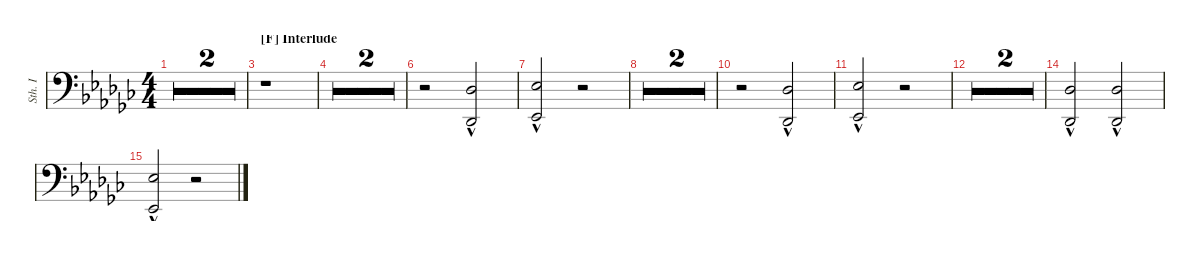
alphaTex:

\defaultSystemsLayout 4
\hideDynamics
\bracketExtendMode groupsimilarinstruments
\otherSystemsTrackNameOrientation horizontal
\track ("Synthesizer I" "Sth. I") {multiBarRest instrument lead2sawtooth}
\staff {score}
\tuning (E4 B3 G3 D3 A2 E2)
\ts (4 4)
\tempo 139
\clef f4
\ks gb
r.1{dy mf beam Down} |
r.1{beam Down} |
\section ("F" "Interlude")
r.1{beam Down} |
r.1{beam Down} |
r.1{beam Down} |
r.2{beam Down} (4.5{hac acc b} -3.6{hac acc b}).2{beam Up} |
(1.4{hac acc b} -1.6{hac acc b}).2{beam Up} r.2{beam Up} |
r.1{beam Down} |
r.1{beam Down} |
r.2{beam Down} (-3.6{hac acc b} 4.5{hac acc b}).2{beam Up} |
(1.4{hac acc b} -1.6{hac acc b}).2{beam Up} r.2{beam Up} |
r.1{beam Down} |
r.1{beam Down} |
(4.5{hac acc b} -3.6{hac acc b}).2{beam Up} (4.5{hac acc b} -3.6{hac acc b}).2{beam Up} |
(1.4{hac acc b} -1.6{hac acc b}).2{beam Up} r.2{beam Up}
